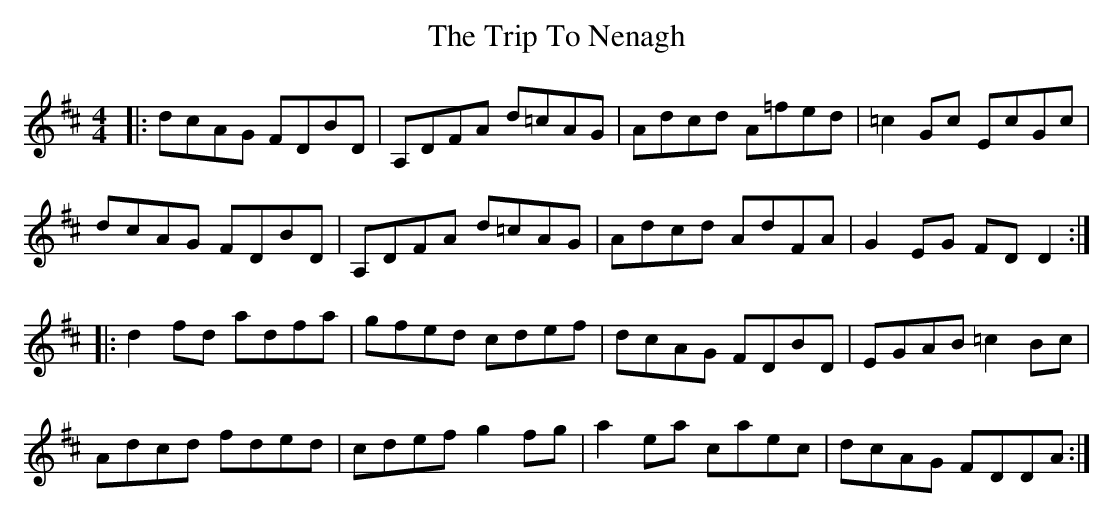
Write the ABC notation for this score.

X:1
T: The Trip To Nenagh
M: 4/4
L: 1/8
K: Dmaj
|:dcAG FDBD|A,DFA d=cAG|Adcd A=fed|=c2Gc EcGc|
dcAG FDBD|A,DFA d=cAG|Adcd AdFA|G2EG FDD2:|
|:d2fd adfa|gfed cdef|dcAG FDBD|EGAB =c2Bc|
Adcd fded|cdef g2fg|a2ea caec|dcAG FDDA:|
